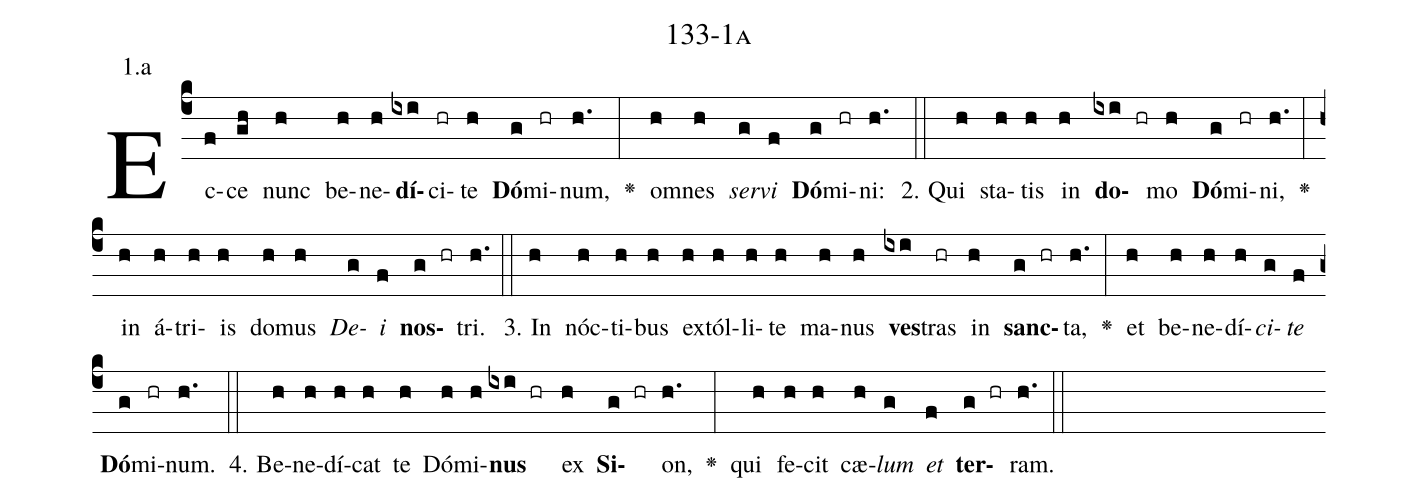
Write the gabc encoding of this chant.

name: 133-1a;
annotation: 1.a;
%%
(c4)Ec(f)ce(gh) nunc(h) be(h)ne(h)<b>dí</b>(ixi)ci(hr)te(h) <b>Dó</b>(g)mi(hr)num,(h.) <v>\greheightstar</v>(:) om(h)nes(h) <i>ser</i>(g)<i>vi</i>(f) <b>Dó</b>(g)mi(hr)ni:(h.) (::)
2. Qui(h) sta(h)tis(h) in(h) <b>do</b>(ixi hr)mo(h) <b>Dó</b>(g)mi(hr)ni,(h.) <v>\greheightstar</v>(:) in(h) á(h)tri(h)is(h) do(h)mus(h) <i>De</i>(g)<i>i</i>(f) <b>nos</b>(g hr)tri.(h.) (::)
3. In(h) nóc(h)ti(h)bus(h) ex(h)tól(h)li(h)te(h) ma(h)nus(h) <b>ves</b>(ixi)tras(hr) in(h) <b>sanc</b>(g hr)ta,(h.) <v>\greheightstar</v>(:) et(h) be(h)ne(h)dí(h)<i>ci</i>(g)<i>te</i>(f) <b>Dó</b>(g)mi(hr)num.(h.) (::)
4. Be(h)ne(h)dí(h)cat(h) te(h) Dó(h)mi(h)<b>nus</b>(ixi hr) ex(h) <b>Si</b>(g hr)on,(h.) <v>\greheightstar</v>(:) qui(h) fe(h)cit(h) cæ(h)<i>lum</i>(g) <i>et</i>(f) <b>ter</b>(g hr)ram.(h.) (::)
